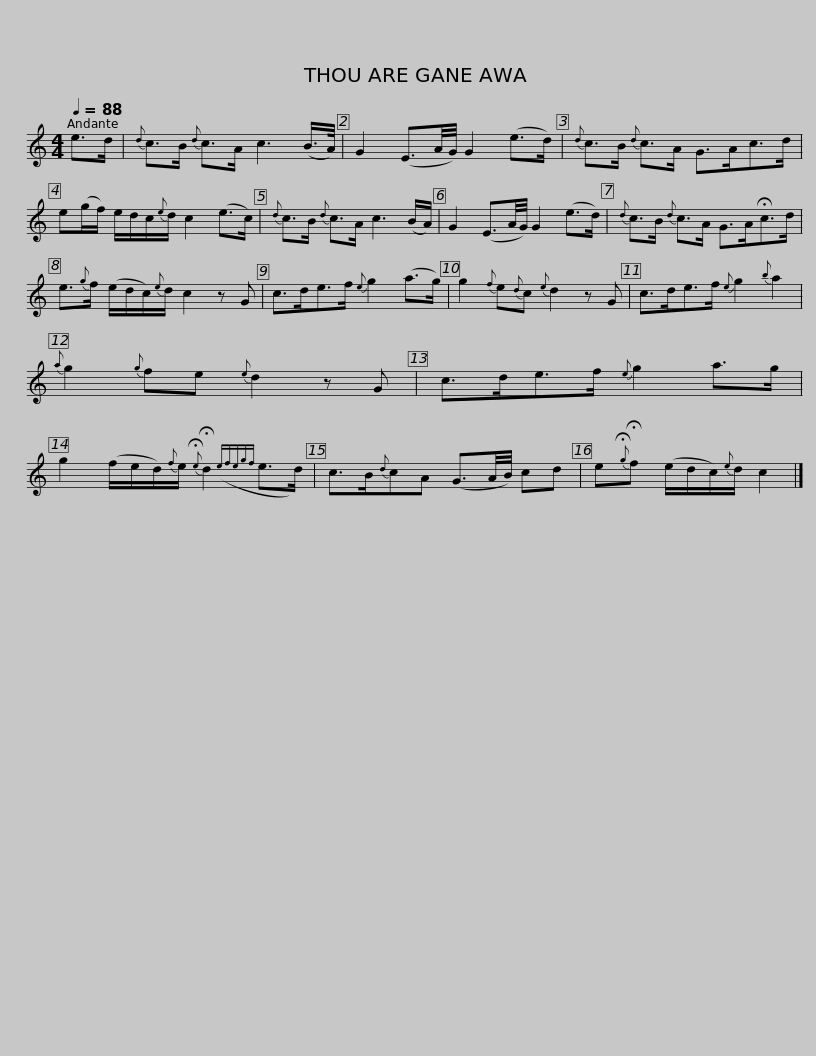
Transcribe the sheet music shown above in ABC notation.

X:1
L:1/8
Q:1/4=88
M:4/4
I:linebreak $
K:C
V:1 treble
V:1
 e>d |{d} c>B{d} c>A c3 (B/>A/) | G2 (E3/2A/4G/4) G2 (e>d) |{d} c>B{d} c>A G>Ac>d | e(g/f/) e/d/c/{e}d/ c2 (e>c) |$ %5
{d} c>B{d} c>A c3 (B/A/) | G2 (E3/2A/4G/4) G2 (e>d) |{d} c>B{d} c>A G>A!fermata!c>d | e3/2{g}f/ (e/d/c/){e}d/ c2 z G |$ c>de>f{e} g2 (a>g) | %10
 g2{f} e{d}c{e} d2 z G | c>de>f{e} g2{b} a2 |{a} g2{g} fe{e} d2 z G |$ c>de>f{e} g2 a>g | g2 (f/e/d/){f}e/{!fermata!e} !fermata!d2({efegf} e>d) | %15
 c>B{d}cA (G3/2A/4B/4) cd | e{!fermata!g}!fermata!f (e/d/c/){e}d/ c2 |] %17
